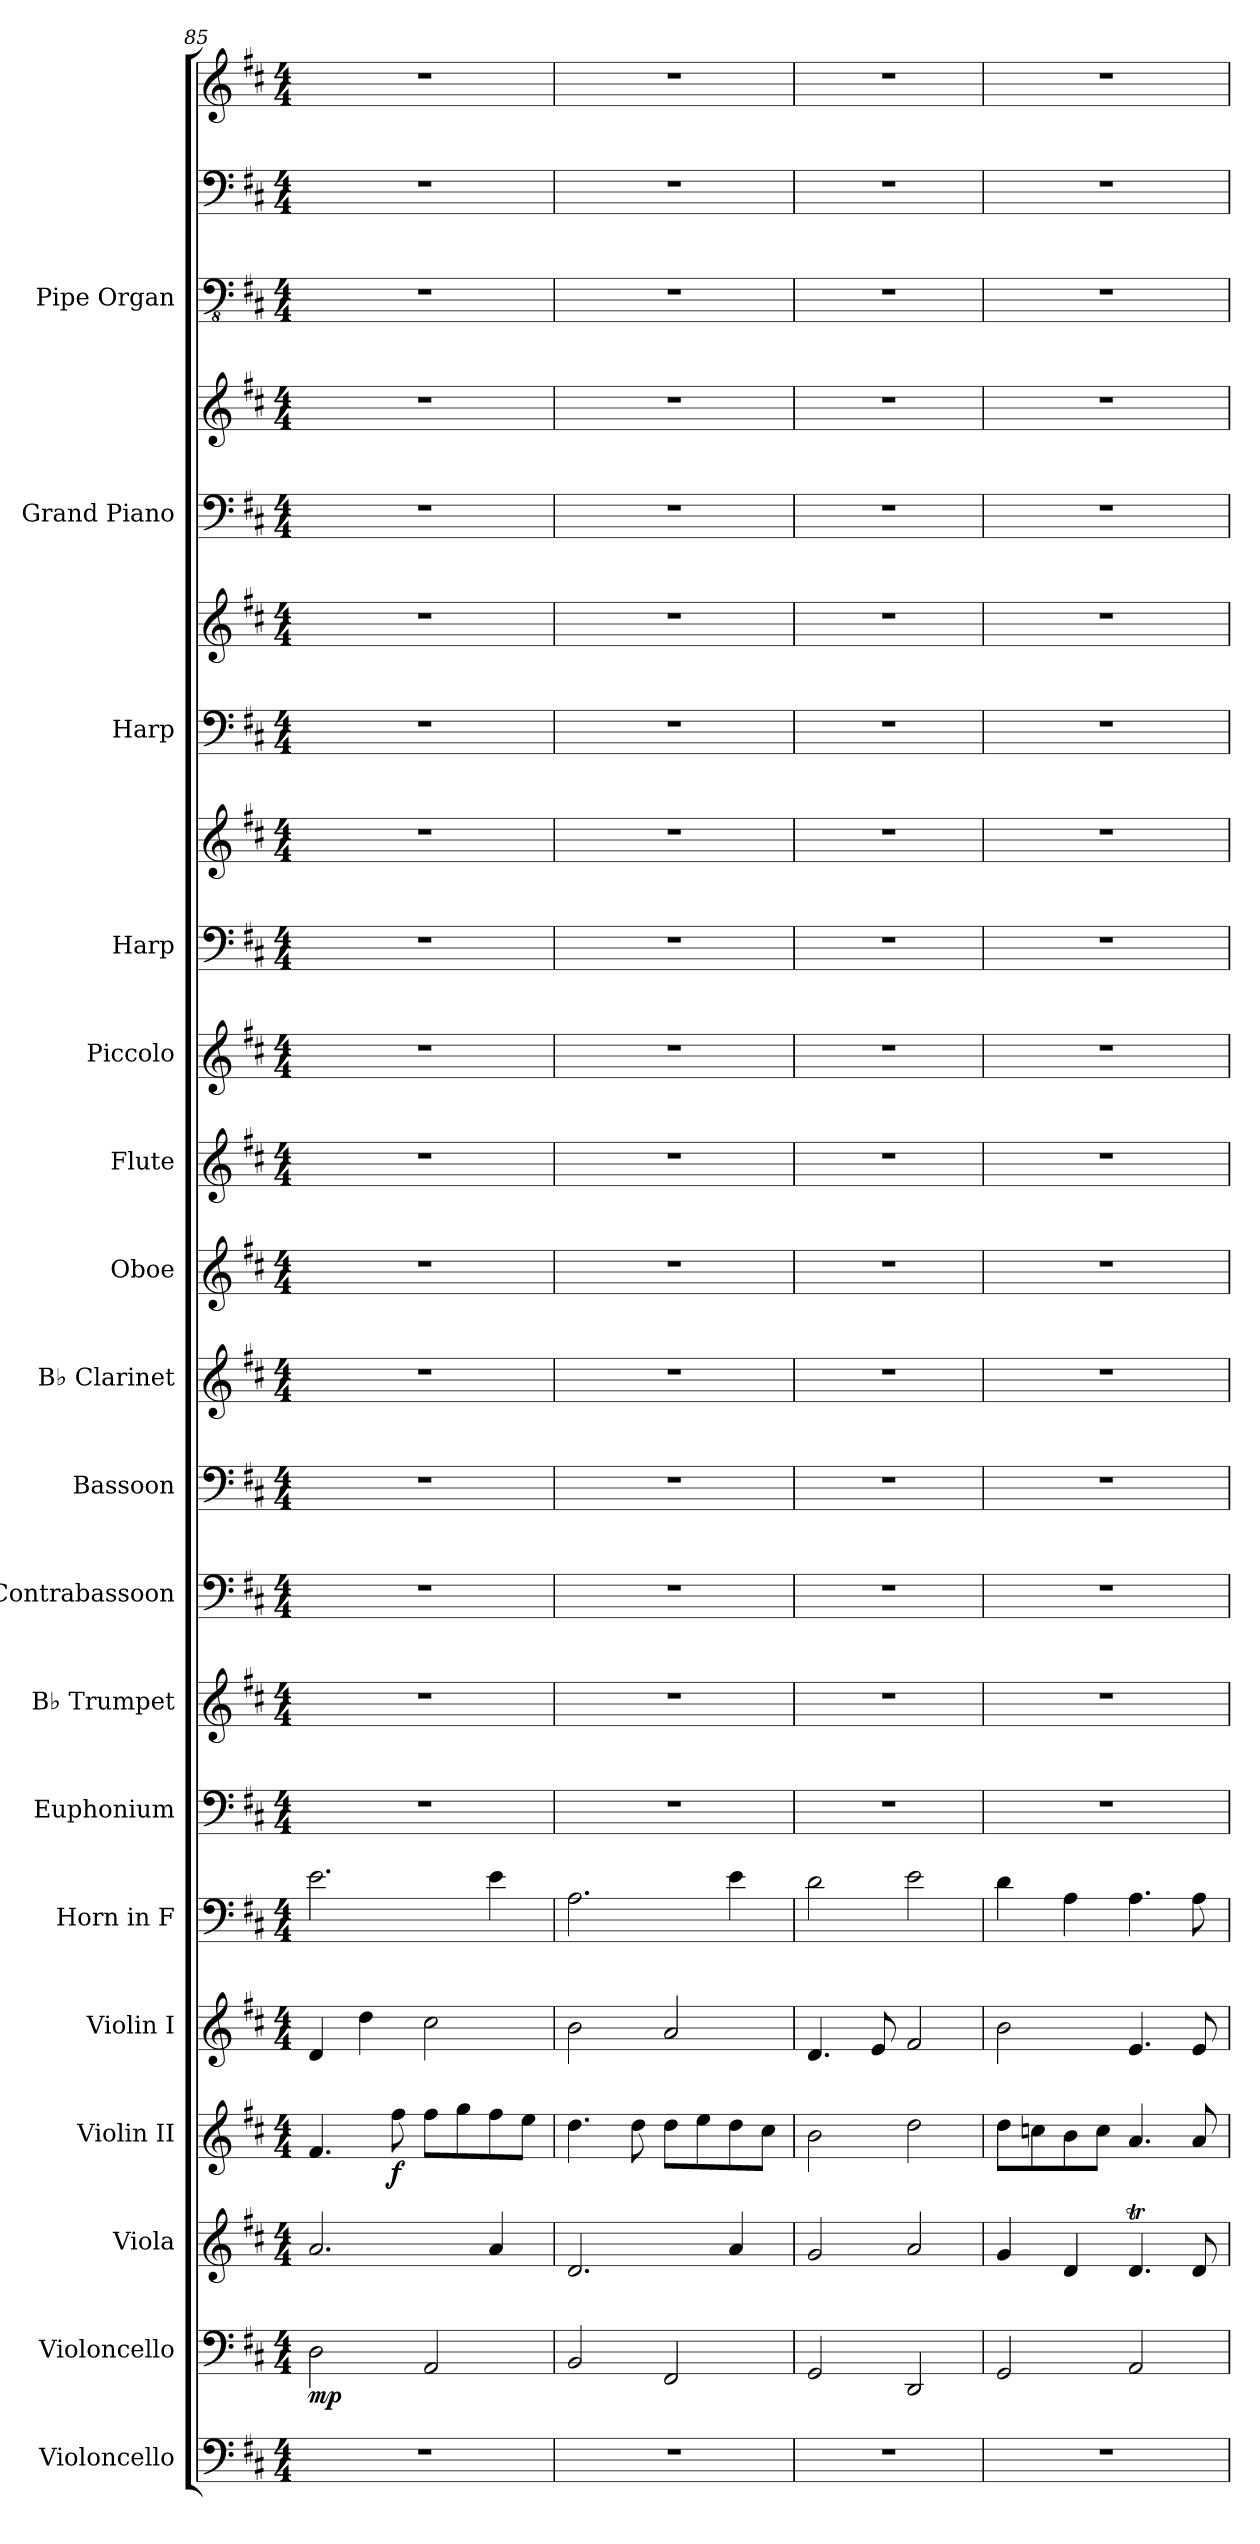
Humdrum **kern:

**kern	**kern	**dynam	**kern	**kern	**dynam	**kern	**kern	**kern	**kern	**kern	**kern	**kern	**kern	**kern	**kern	**kern	**kern	**kern	**kern	**kern	**kern	**kern	**kern	**kern
*part18	*part17	*part17	*part16	*part15	*part15	*part14	*part13	*part12	*part11	*part10	*part9	*part8	*part7	*part6	*part5	*part4	*part4	*part3	*part3	*part2	*part2	*part1	*part1	*part1
*staff23	*staff22	*staff22	*staff21	*staff20	*staff20	*staff19	*staff18	*staff17	*staff16	*staff15	*staff14	*staff13	*staff12	*staff11	*staff10	*staff9	*staff8	*staff7	*staff6	*staff5	*staff4	*staff3	*staff2	*staff1
*I"Violoncello	*I"Violoncello	*	*I"Viola	*I"Violin II	*	*I"Violin I	*I"Horn in F	*I"Euphonium	*I"B♭ Trumpet	*I"Contrabassoon	*I"Bassoon	*I"B♭ Clarinet	*I"Oboe	*I"Flute	*I"Piccolo	*I"Harp	*	*I"Harp	*	*I"Grand Piano	*	*I"Pipe Organ	*	*
*I'Vc.	*I'Vc	*	*I'Vla	*I'Vln	*	*I'Vln	*	*I'Euph.	*I'B♭ Tpt.	*I'Cbsn.	*I'Bsn.	*I'B♭ Cl.	*I'Ob.	*I'Fl.	*I'Picc.	*I'Hrp.	*	*I'Hrp.	*	*I'Pno.	*	*I'Org.	*	*
*clefF4	*clefF4	*	*clefG2	*clefG2	*	*clefG2	*clefF4	*clefF4	*clefG2	*clefF4	*clefF4	*clefG2	*clefG2	*clefG2	*clefG2	*clefF4	*clefG2	*clefF4	*clefG2	*clefF4	*clefG2	*clefFv4	*clefF4	*clefG2
*	*	*	*	*	*	*	*ITrd4c7	*	*ITrd1c2	*ITrd7c12	*	*ITrd1c2	*	*	*ITrd-7c-12	*	*	*	*	*	*	*	*	*
*k[f#c#]	*k[f#c#]	*	*k[f#c#]	*k[f#c#]	*	*k[f#c#]	*k[f#]	*k[f#c#]	*k[]	*k[f#c#]	*k[f#c#]	*k[]	*k[f#c#]	*k[f#c#]	*k[f#c#]	*k[f#c#]	*k[f#c#]	*k[f#c#]	*k[f#c#]	*k[f#c#]	*k[f#c#]	*k[f#c#]	*k[f#c#]	*k[f#c#]
*M4/4	*M4/4	*	*M4/4	*M4/4	*	*M4/4	*M4/4	*M4/4	*M4/4	*M4/4	*M4/4	*M4/4	*M4/4	*M4/4	*M4/4	*M4/4	*M4/4	*M4/4	*M4/4	*M4/4	*M4/4	*M4/4	*M4/4	*M4/4
=85	=85	=85	=85	=85	=85	=85	=85	=85	=85	=85	=85	=85	=85	=85	=85	=85	=85	=85	=85	=85	=85	=85	=85	=85
!	!	!LO:DY:b	!	!	!	!	!	!	!	!	!	!	!	!	!	!	!	!	!	!	!	!	!	!
1r	2D\	mp	2.a/	4.f#/	.	4d/	2.A\	1r	1r	1r	1r	1r	1r	1r	1r	1r	1r	1r	1r	1r	1r	1r	1r	1r
.	.	.	.	.	.	4dd\	.	.	.	.	.	.	.	.	.	.	.	.	.	.	.	.	.	.
!	!	!	!	!	!LO:DY:b	!	!	!	!	!	!	!	!	!	!	!	!	!	!	!	!	!	!	!
.	.	.	.	8ff#\	f	.	.	.	.	.	.	.	.	.	.	.	.	.	.	.	.	.	.	.
.	2AA/	.	.	8ff#\L	.	2cc#\	.	.	.	.	.	.	.	.	.	.	.	.	.	.	.	.	.	.
.	.	.	.	8gg\	.	.	.	.	.	.	.	.	.	.	.	.	.	.	.	.	.	.	.	.
.	.	.	4a/	8ff#\	.	.	4A\	.	.	.	.	.	.	.	.	.	.	.	.	.	.	.	.	.
.	.	.	.	8ee\J	.	.	.	.	.	.	.	.	.	.	.	.	.	.	.	.	.	.	.	.
=86	=86	=86	=86	=86	=86	=86	=86	=86	=86	=86	=86	=86	=86	=86	=86	=86	=86	=86	=86	=86	=86	=86	=86	=86
1r	2BB/	.	2.d/	4.dd\	.	2b\	2.D\	1r	1r	1r	1r	1r	1r	1r	1r	1r	1r	1r	1r	1r	1r	1r	1r	1r
.	.	.	.	8dd\	.	.	.	.	.	.	.	.	.	.	.	.	.	.	.	.	.	.	.	.
.	2FF#/	.	.	8dd\L	.	2a/	.	.	.	.	.	.	.	.	.	.	.	.	.	.	.	.	.	.
.	.	.	.	8ee\	.	.	.	.	.	.	.	.	.	.	.	.	.	.	.	.	.	.	.	.
.	.	.	4a/	8dd\	.	.	4A\	.	.	.	.	.	.	.	.	.	.	.	.	.	.	.	.	.
.	.	.	.	8cc#\J	.	.	.	.	.	.	.	.	.	.	.	.	.	.	.	.	.	.	.	.
=87	=87	=87	=87	=87	=87	=87	=87	=87	=87	=87	=87	=87	=87	=87	=87	=87	=87	=87	=87	=87	=87	=87	=87	=87
1r	2GG/	.	2g/	2b\	.	4.d/	2G\	1r	1r	1r	1r	1r	1r	1r	1r	1r	1r	1r	1r	1r	1r	1r	1r	1r
.	.	.	.	.	.	8e/	.	.	.	.	.	.	.	.	.	.	.	.	.	.	.	.	.	.
.	2DD/	.	2a/	2dd\	.	2f#/	2A\	.	.	.	.	.	.	.	.	.	.	.	.	.	.	.	.	.
=88	=88	=88	=88	=88	=88	=88	=88	=88	=88	=88	=88	=88	=88	=88	=88	=88	=88	=88	=88	=88	=88	=88	=88	=88
1r	2GG/	.	4g/	8dd\L	.	2b\	4G\	1r	1r	1r	1r	1r	1r	1r	1r	1r	1r	1r	1r	1r	1r	1r	1r	1r
.	.	.	.	8ccn\	.	.	.	.	.	.	.	.	.	.	.	.	.	.	.	.	.	.	.	.
.	.	.	4d/	8b\	.	.	4D\	.	.	.	.	.	.	.	.	.	.	.	.	.	.	.	.	.
.	.	.	.	8cc\J	.	.	.	.	.	.	.	.	.	.	.	.	.	.	.	.	.	.	.	.
.	2AA/	.	4.dT/	4.a/	.	4.e/	4.D\	.	.	.	.	.	.	.	.	.	.	.	.	.	.	.	.	.
.	.	.	8d/	8a/	.	8e/	8D\	.	.	.	.	.	.	.	.	.	.	.	.	.	.	.	.	.
=	=	=	=	=	=	=	=	=	=	=	=	=	=	=	=	=	=	=	=	=	=	=	=	=
*-	*-	*-	*-	*-	*-	*-	*-	*-	*-	*-	*-	*-	*-	*-	*-	*-	*-	*-	*-	*-	*-	*-	*-	*-
